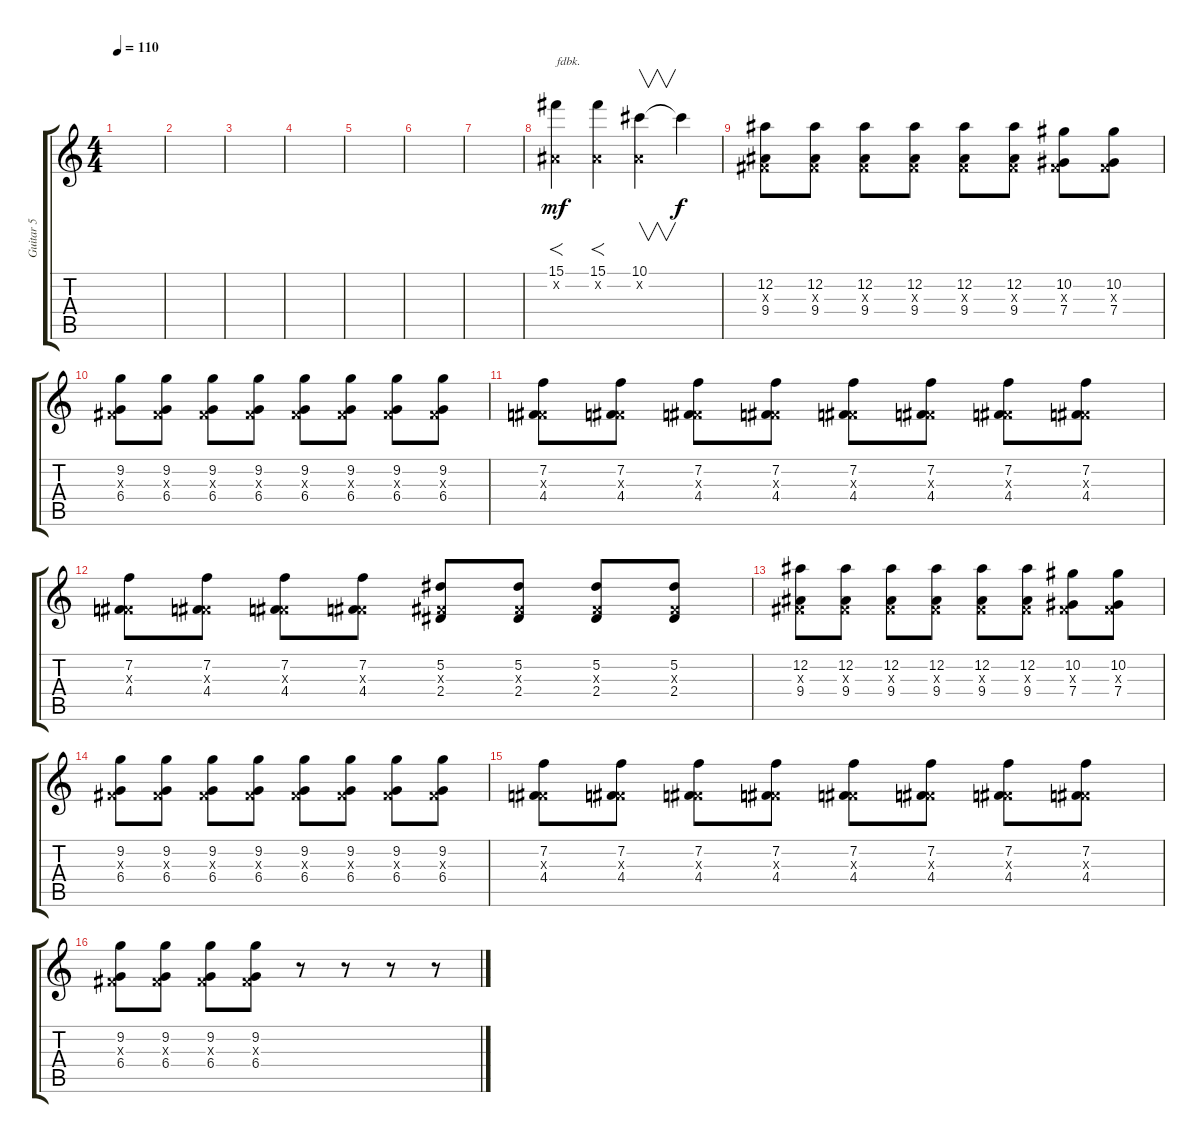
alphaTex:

\track ("Guitar 5" "Guitar 5") {instrument distortionguitar}
\staff {score tabs}
\tuning (Eb4 Bb3 Gb3 Db3 Ab2 Eb2) {hide}
\ts (4 4)
\tempo 110
\clef g2
\ks c
|
|
|
|
|
|
|
(15.1 0.2{x}).4{f txt "fdbk." dy mf} (15.1 0.2{x}).4{f} (10.1 0.2{x}).4{v} 10.1{t}.4{dy f} |
(12.2 0.3{x} 9.4).8 (12.2 0.3{x} 9.4).8 (12.2 0.3{x} 9.4).8 (12.2 0.3{x} 9.4).8 (12.2 0.3{x} 9.4).8 (12.2 0.3{x} 9.4).8 (10.2 0.3{x} 7.4).8 (10.2 0.3{x} 7.4).8 |
(9.2 0.3{x} 6.4).8 (9.2 0.3{x} 6.4).8 (9.2 0.3{x} 6.4).8 (9.2 0.3{x} 6.4).8 (9.2 0.3{x} 6.4).8 (9.2 0.3{x} 6.4).8 (9.2 0.3{x} 6.4).8 (9.2 0.3{x} 6.4).8 |
(7.2 0.3{x} 4.4).8 (7.2 0.3{x} 4.4).8 (7.2 0.3{x} 4.4).8 (7.2 0.3{x} 4.4).8 (7.2 0.3{x} 4.4).8 (7.2 0.3{x} 4.4).8 (7.2 0.3{x} 4.4).8 (7.2 0.3{x} 4.4).8 |
(7.2 0.3{x} 4.4).8 (7.2 0.3{x} 4.4).8 (7.2 0.3{x} 4.4).8 (7.2 0.3{x} 4.4).8 (5.2 0.3{x} 2.4).8 (5.2 0.3{x} 2.4).8 (5.2 0.3{x} 2.4).8 (5.2 0.3{x} 2.4).8 |
(12.2 0.3{x} 9.4).8 (12.2 0.3{x} 9.4).8 (12.2 0.3{x} 9.4).8 (12.2 0.3{x} 9.4).8 (12.2 0.3{x} 9.4).8 (12.2 0.3{x} 9.4).8 (10.2 0.3{x} 7.4).8 (10.2 0.3{x} 7.4).8 |
(9.2 0.3{x} 6.4).8 (9.2 0.3{x} 6.4).8 (9.2 0.3{x} 6.4).8 (9.2 0.3{x} 6.4).8 (9.2 0.3{x} 6.4).8 (9.2 0.3{x} 6.4).8 (9.2 0.3{x} 6.4).8 (9.2 0.3{x} 6.4).8 |
(7.2 0.3{x} 4.4).8 (7.2 0.3{x} 4.4).8 (7.2 0.3{x} 4.4).8 (7.2 0.3{x} 4.4).8 (7.2 0.3{x} 4.4).8 (7.2 0.3{x} 4.4).8 (7.2 0.3{x} 4.4).8 (7.2 0.3{x} 4.4).8 |
(9.2 0.3{x} 6.4).8 (9.2 0.3{x} 6.4).8 (9.2 0.3{x} 6.4).8 (9.2 0.3{x} 6.4).8 r.8 r.8 r.8 r.8
